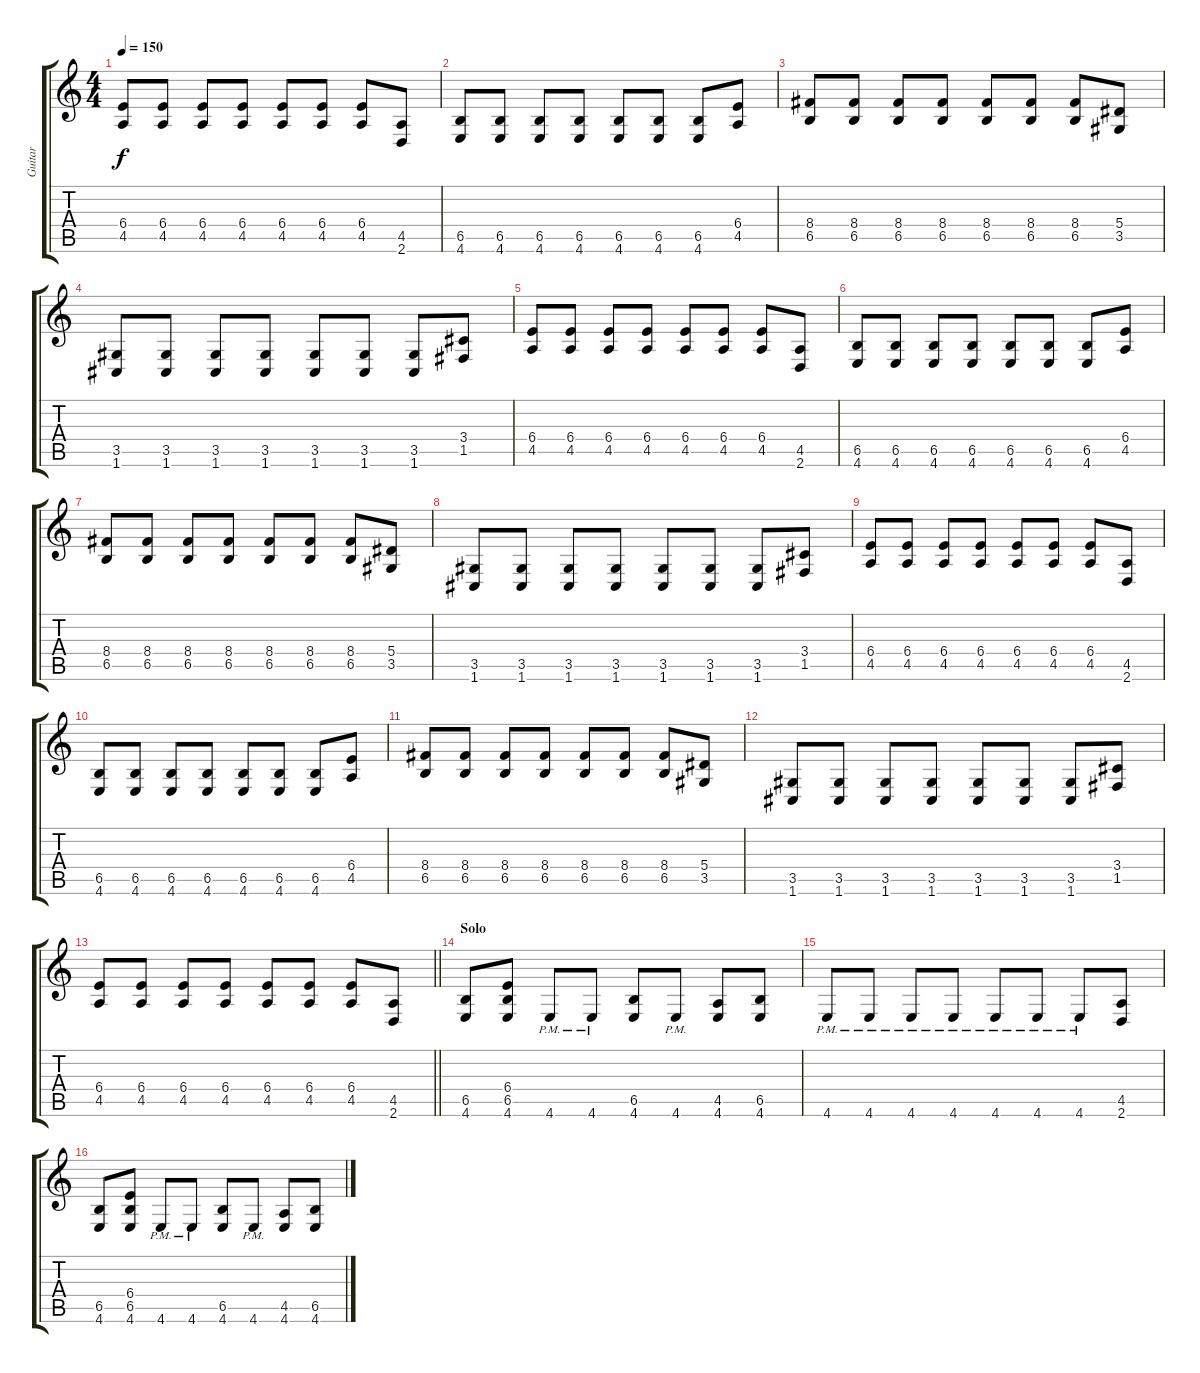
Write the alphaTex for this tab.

\track ("Guitar" "Guitar") {instrument distortionguitar}
\staff {score tabs}
\tuning (C4 G3 Eb3 Bb2 F2 C2) {hide}
\ts (4 4)
\tempo 150
\clef g2
\ks c
(6.4 4.5).8{dy f} (6.4 4.5).8 (6.4 4.5).8 (6.4 4.5).8 (6.4 4.5).8 (6.4 4.5).8 (6.4 4.5).8 (4.5 2.6).8 |
(6.5 4.6).8 (6.5 4.6).8 (6.5 4.6).8 (6.5 4.6).8 (6.5 4.6).8 (6.5 4.6).8 (6.5 4.6).8 (6.4 4.5).8 |
(8.4 6.5).8 (8.4 6.5).8 (8.4 6.5).8 (8.4 6.5).8 (8.4 6.5).8 (8.4 6.5).8 (8.4 6.5).8 (5.4 3.5).8 |
(3.5 1.6).8 (3.5 1.6).8 (3.5 1.6).8 (3.5 1.6).8 (3.5 1.6).8 (3.5 1.6).8 (3.5 1.6).8 (3.4 1.5).8 |
(6.4 4.5).8 (6.4 4.5).8 (6.4 4.5).8 (6.4 4.5).8 (6.4 4.5).8 (6.4 4.5).8 (6.4 4.5).8 (4.5 2.6).8 |
(6.5 4.6).8 (6.5 4.6).8 (6.5 4.6).8 (6.5 4.6).8 (6.5 4.6).8 (6.5 4.6).8 (6.5 4.6).8 (6.4 4.5).8 |
(8.4 6.5).8 (8.4 6.5).8 (8.4 6.5).8 (8.4 6.5).8 (8.4 6.5).8 (8.4 6.5).8 (8.4 6.5).8 (5.4 3.5).8 |
(3.5 1.6).8 (3.5 1.6).8 (3.5 1.6).8 (3.5 1.6).8 (3.5 1.6).8 (3.5 1.6).8 (3.5 1.6).8 (3.4 1.5).8 |
(6.4 4.5).8 (6.4 4.5).8 (6.4 4.5).8 (6.4 4.5).8 (6.4 4.5).8 (6.4 4.5).8 (6.4 4.5).8 (4.5 2.6).8 |
(6.5 4.6).8 (6.5 4.6).8 (6.5 4.6).8 (6.5 4.6).8 (6.5 4.6).8 (6.5 4.6).8 (6.5 4.6).8 (6.4 4.5).8 |
(8.4 6.5).8 (8.4 6.5).8 (8.4 6.5).8 (8.4 6.5).8 (8.4 6.5).8 (8.4 6.5).8 (8.4 6.5).8 (5.4 3.5).8 |
(3.5 1.6).8 (3.5 1.6).8 (3.5 1.6).8 (3.5 1.6).8 (3.5 1.6).8 (3.5 1.6).8 (3.5 1.6).8 (3.4 1.5).8 |
\barLineRight lightlight
(6.4 4.5).8 (6.4 4.5).8 (6.4 4.5).8 (6.4 4.5).8 (6.4 4.5).8 (6.4 4.5).8 (6.4 4.5).8 (4.5 2.6).8 |
\section ("" "Solo")
(6.5 4.6).8 (6.4 6.5 4.6).8 4.6{pm}.8 4.6{pm}.8 (6.5 4.6).8 4.6{pm}.8 (4.5 4.6).8 (6.5 4.6).8 |
4.6{pm}.8 4.6{pm}.8 4.6{pm}.8 4.6{pm}.8 4.6{pm}.8 4.6{pm}.8 4.6{pm}.8 (4.5 2.6).8 |
(6.5 4.6).8 (6.4 6.5 4.6).8 4.6{pm}.8 4.6{pm}.8 (6.5 4.6).8 4.6{pm}.8 (4.5 4.6).8 (6.5 4.6).8
